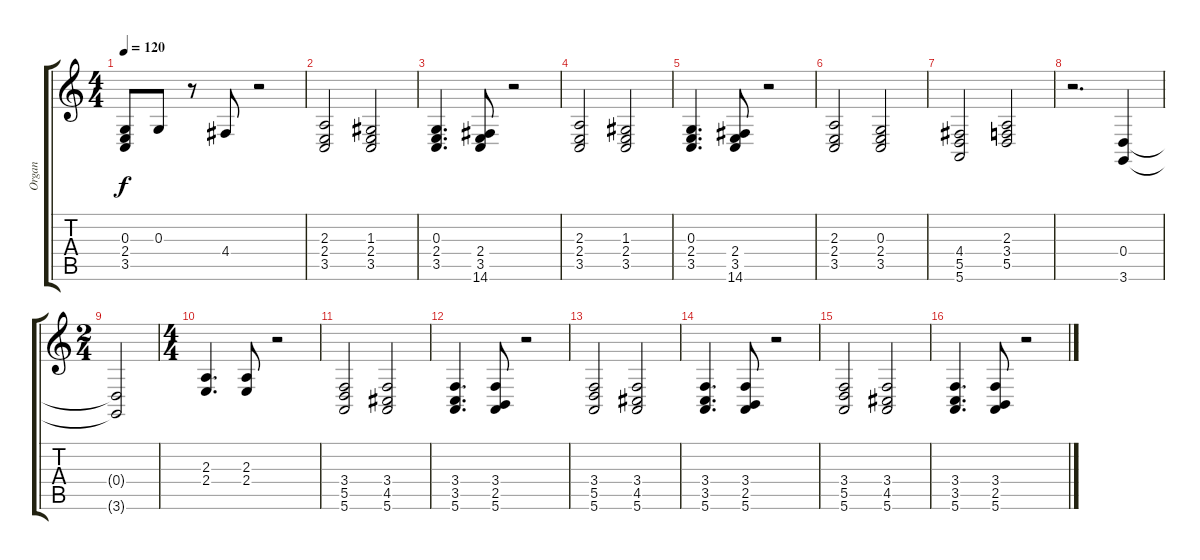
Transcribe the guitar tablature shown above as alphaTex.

\track ("Organ" "Organ") {instrument drawbarorgan}
\staff {score tabs}
\tuning (E4 B3 G3 D3 A2 E2) {hide}
\ts (4 4)
\tempo 120
\clef g2
\ks c
(0.3 2.4 3.5).8{dy f} 0.3.8 r.8 4.4.8 r.2 |
(2.3 2.4 3.5).2 (1.3 2.4 3.5).2 |
(0.3 2.4 3.5).4{d} (2.4 3.5 14.6).8 r.2 |
(2.3 2.4 3.5).2 (1.3 2.4 3.5).2 |
(0.3 2.4 3.5).4{d} (2.4 3.5 14.6).8 r.2 |
(2.3 2.4 3.5).2 (0.3 2.4 3.5).2 |
(4.4 5.5 5.6).2 (2.3 3.4 5.5).2 |
r.2{d} (0.4 3.6).4 |
\ts (2 4)
(0.4{t} 3.6{t}).2 |
\ts (4 4)
(2.3 2.4).4{d} (2.3 2.4).8 r.2 |
(3.4 5.5 5.6).2 (3.4 4.5 5.6).2 |
(3.4 3.5 5.6).4{d} (3.4 2.5 5.6).8 r.2 |
(3.4 5.5 5.6).2 (3.4 4.5 5.6).2 |
(3.4 3.5 5.6).4{d} (3.4 2.5 5.6).8 r.2 |
(3.4 5.5 5.6).2 (3.4 4.5 5.6).2 |
(3.4 3.5 5.6).4{d} (3.4 2.5 5.6).8 r.2
